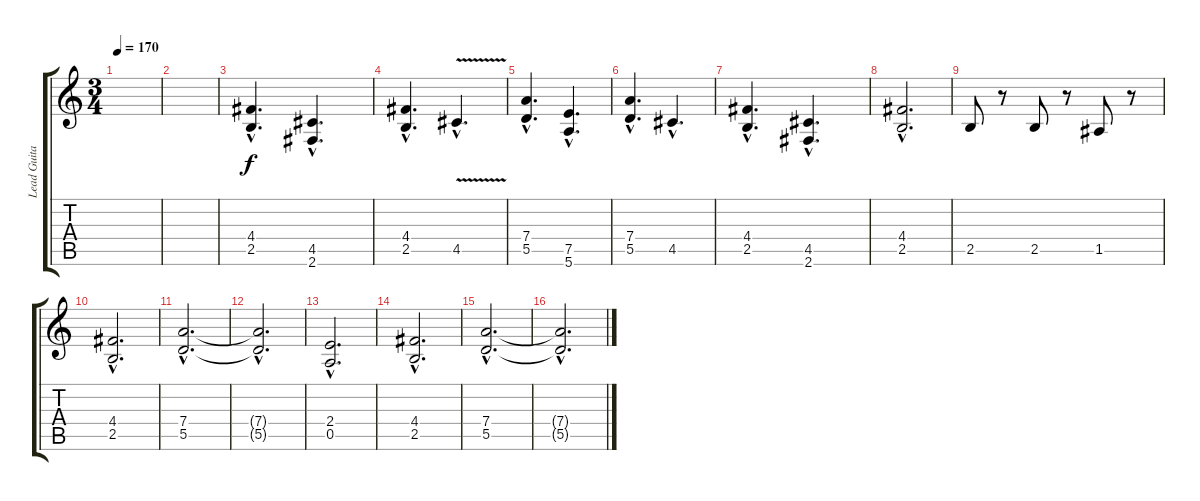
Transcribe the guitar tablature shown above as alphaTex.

\track ("Lead Guitar" "Lead Guita") {instrument distortionguitar}
\staff {score tabs}
\tuning (E4 B3 G3 D3 A2 E2) {hide}
\ts (3 4)
\tempo 170
\clef g2
\ks c
|
|
(4.4{hac} 2.5{hac}).4{d} (4.5{hac} 2.6{hac}).4{d} |
(4.4{hac} 2.5{hac}).4{d} 4.5{v hac}.4{d} |
(7.4{hac} 5.5{hac}).4{d} (7.5{hac} 5.6{hac}).4{d} |
(7.4{hac} 5.5{hac}).4{d} 4.5{hac}.4{d} |
(4.4{hac} 2.5{hac}).4{d} (4.5{hac} 2.6{hac}).4{d} |
(4.4{hac} 2.5{hac}).2{d} |
2.5.8 r.8 2.5.8 r.8 1.5.8 r.8 |
(4.4{hac} 2.5{hac}).2{d} |
(7.4{hac} 5.5{hac}).2{d} |
(7.4{hac t} 5.5{hac t}).2{d} |
(2.4{hac} 0.5{hac}).2{d} |
(4.4{hac} 2.5{hac}).2{d} |
(7.4{hac} 5.5{hac}).2{d} |
(7.4{hac t} 5.5{hac t}).2{d}
